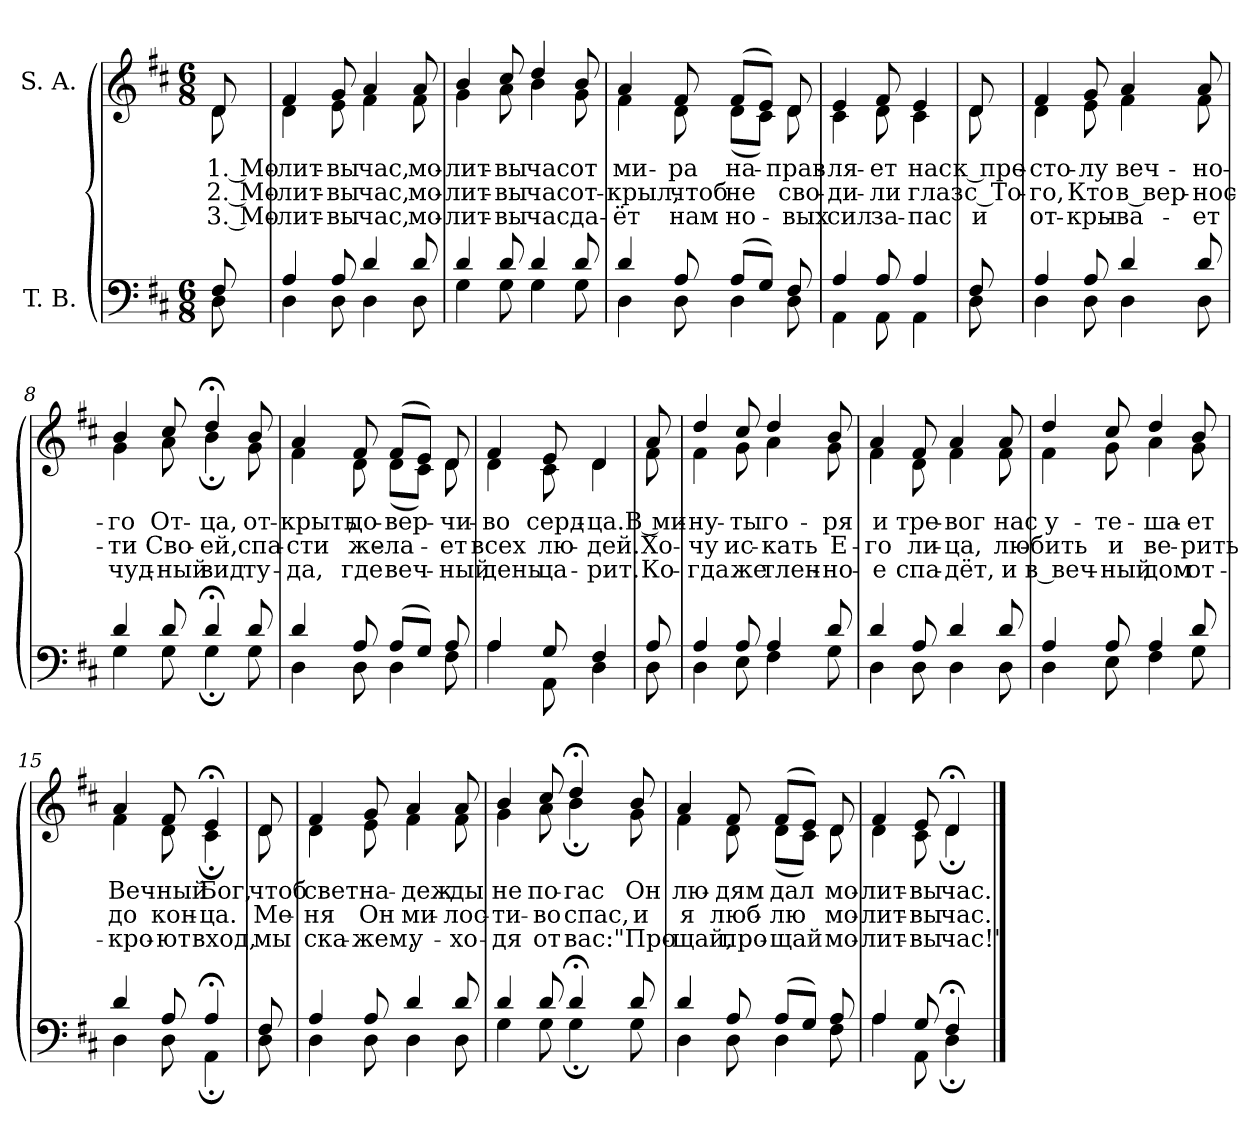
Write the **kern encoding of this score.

**kern	**kern	**text	**text	**text
*part2	*part1	*part1	*part1	*part1
*staff2	*staff1	*staff1	*staff1	*staff1
*I"T. B.	*I"S. A.	*	*	*
*clefF4	*clefG2	*	*	*
*k[f#c#]	*k[f#c#]	*	*	*
*M6/8	*M6/8	*	*	*
=1	=1	=1	=1	=1
*^	*	*	*	*
!	!	!	!LO:LY:b	!LO:LY:b	!LO:LY:b
*	*	*^	*	*	*
8F#/	8D\	8d/	8d\	1. Мо-	2. Мо-	3. Мо-
=2	=2	=2	=2	=2	=2	=2
!	!	!	!	!LO:LY:b	!LO:LY:b	!LO:LY:b
4A/	4D\	4f#/	4d\	-лит-	-лит-	-лит-
!	!	!	!	!LO:LY:b	!LO:LY:b	!LO:LY:b
8A/	8D\	8g/	8e\	-вы	-вы	-вы
!	!	!	!	!LO:LY:b	!LO:LY:b	!LO:LY:b
4d/	4D\	4a/	4f#\	час,	час,	час,
!	!	!	!	!LO:LY:b	!LO:LY:b	!LO:LY:b
8d/	8D\	8a/	8f#\	мо-	мо-	мо-
=3	=3	=3	=3	=3	=3	=3
!	!	!	!	!LO:LY:b	!LO:LY:b	!LO:LY:b
4d/	4G\	4b/	4g\	-лит-	-лит-	-лит-
!	!	!	!	!LO:LY:b	!LO:LY:b	!LO:LY:b
8d/	8G\	8cc#/	8a\	-вы	-вы	-вы
!	!	!	!	!LO:LY:b	!LO:LY:b	!LO:LY:b
4d/	4G\	4dd/	4b\	час	час	час
!	!	!	!	!LO:LY:b	!LO:LY:b	!LO:LY:b
8d/	8G\	8b/	8g\	от	от-	да-
=4	=4	=4	=4	=4	=4	=4
!	!	!	!	!LO:LY:b	!LO:LY:b	!LO:LY:b
4d/	4D\	4a/	4f#\	ми-	-крыл,	-ёт
!	!	!	!	!LO:LY:b	!LO:LY:b	!LO:LY:b
8A/	8D\	8f#/	8d\	-ра	чтоб	нам
!	!	!	!	!LO:LY:b	!LO:LY:b	!LO:LY:b
(>8A/L	4D\	(>8f#/L	(<8d\L	на-	не	но-
8G/J)	.	8e/J)	8c#\J)	.	.	.
!	!	!	!	!LO:LY:b	!LO:LY:b	!LO:LY:b
8F#/	8D\	8d/	8d\	-прав-	сво-	-вых
=5	=5	=5	=5	=5	=5	=5
!	!	!	!	!LO:LY:b	!LO:LY:b	!LO:LY:b
4A/	4AA\	4e/	4c#\	-ля-	-ди-	сил
!	!	!	!	!LO:LY:b	!LO:LY:b	!LO:LY:b
8A/	8AA\	8f#/	8d\	-ет	-ли	за-
!	!	!	!	!LO:LY:b	!LO:LY:b	!LO:LY:b
4A/	4AA\	4e/	4c#\	нас	глаз	-пас
!!LO:LB:g=z	!!
=6	=6	=6	=6	=6	=6	=6
!	!	!	!	!LO:LY:b	!LO:LY:b	!LO:LY:b
8F#/	8D\	8d/	8d\	к пре-	с То-	и
=7	=7	=7	=7	=7	=7	=7
!	!	!	!	!LO:LY:b	!LO:LY:b	!LO:LY:b
4A/	4D\	4f#/	4d\	-сто-	-го,	от-
!	!	!	!	!LO:LY:b	!LO:LY:b	!LO:LY:b
8A/	8D\	8g/	8e\	-лу	Кто	-кры-
!	!	!	!	!LO:LY:b	!LO:LY:b	!LO:LY:b
4d/	4D\	4a/	4f#\	веч-	в вер-	-ва-
!	!	!	!	!LO:LY:b	!LO:LY:b	!LO:LY:b
8d/	8D\	8a/	8f#\	-но-	-нос-	-ет
=8	=8	=8	=8	=8	=8	=8
!	!	!	!	!LO:LY:b	!LO:LY:b	!LO:LY:b
4d/	4G\	4b/	4g\	-го	-ти	чуд-
!	!	!	!	!LO:LY:b	!LO:LY:b	!LO:LY:b
8d/	8G\	8cc#/	8a\	От-	Сво-	-ный
!	!	!	!	!LO:LY:b	!LO:LY:b	!LO:LY:b
4d;</	4G;\	4dd;</	4b;\	-ца,	-ей,	вид
!	!	!	!	!LO:LY:b	!LO:LY:b	!LO:LY:b
8d/	8G\	8b/	8g\	от-	спа-	ту-
=9	=9	=9	=9	=9	=9	=9
!	!	!	!	!LO:LY:b	!LO:LY:b	!LO:LY:b
4d/	4D\	4a/	4f#\	-крыть	-сти	-да,
!	!	!	!	!LO:LY:b	!LO:LY:b	!LO:LY:b
8A/	8D\	8f#/	8d\	до-	же-	где
!	!	!	!	!LO:LY:b	!LO:LY:b	!LO:LY:b
(>8A/L	4D\	(>8f#/L	(<8d\L	-вер-	-ла-	веч-
8G/J)	.	8e/J)	8c#\J)	.	.	.
!	!	!	!	!LO:LY:b	!LO:LY:b	!LO:LY:b
8A/	8F#\	8d/	8d\	-чи-	-ет	-ный
=10	=10	=10	=10	=10	=10	=10
!	!	!	!	!LO:LY:b	!LO:LY:b	!LO:LY:b
4A/	4A\	4f#/	4d\	-во	всех	день
!	!	!	!	!LO:LY:b	!LO:LY:b	!LO:LY:b
8G/	8AA\	8e/	8c#\	серд-	лю-	ца-
!	!	!	!	!LO:LY:b	!LO:LY:b	!LO:LY:b
4F#/	4D\	4d/	4d\	-ца.	-дей.	-рит.
!!LO:LB:g=z	!!
=11	=11	=11	=11	=11	=11	=11
!	!	!	!	!LO:LY:b	!LO:LY:b	!LO:LY:b
8A/	8D\	8a/	8f#\	В ми-	Хо-	Ко-
=12	=12	=12	=12	=12	=12	=12
!	!	!	!	!LO:LY:b	!LO:LY:b	!LO:LY:b
4A/	4D\	4dd/	4f#\	-ну-	-чу	-гда
!	!	!	!	!LO:LY:b	!LO:LY:b	!LO:LY:b
8A/	8E\	8cc#/	8g\	-ты	ис-	же
!	!	!	!	!LO:LY:b	!LO:LY:b	!LO:LY:b
4A/	4F#\	4dd/	4a\	го-	-кать	тлен-
!	!	!	!	!LO:LY:b	!LO:LY:b	!LO:LY:b
8d/	8G\	8b/	8g\	-ря	Е-	-но-
=13	=13	=13	=13	=13	=13	=13
!	!	!	!	!LO:LY:b	!LO:LY:b	!LO:LY:b
4d/	4D\	4a/	4f#\	и	-го	-е
!	!	!	!	!LO:LY:b	!LO:LY:b	!LO:LY:b
8A/	8D\	8f#/	8d\	тре-	ли-	спа-
!	!	!	!	!LO:LY:b	!LO:LY:b	!LO:LY:b
4d/	4D\	4a/	4f#\	-вог	-ца,	-дёт,
!	!	!	!	!LO:LY:b	!LO:LY:b	!LO:LY:b
8d/	8D\	8a/	8f#\	нас	лю-	и
=14	=14	=14	=14	=14	=14	=14
!	!	!	!	!LO:LY:b	!LO:LY:b	!LO:LY:b
4A/	4D\	4dd/	4f#\	у-	-бить	в веч-
!	!	!	!	!LO:LY:b	!LO:LY:b	!LO:LY:b
8A/	8E\	8cc#/	8g\	-те-	и	-ный
!	!	!	!	!LO:LY:b	!LO:LY:b	!LO:LY:b
4A/	4F#\	4dd/	4a\	-ша-	ве-	дом
!	!	!	!	!LO:LY:b	!LO:LY:b	!LO:LY:b
8d/	8G\	8b/	8g\	-ет	-рить	от-
=15	=15	=15	=15	=15	=15	=15
!	!	!	!	!LO:LY:b	!LO:LY:b	!LO:LY:b
4d/	4D\	4a/	4f#\	Веч-	до	-кро-
!	!	!	!	!LO:LY:b	!LO:LY:b	!LO:LY:b
8A/	8D\	8f#/	8d\	-ный	кон-	-ют
!	!	!	!	!LO:LY:b	!LO:LY:b	!LO:LY:b
4A;</	4AA;\	4e;</	4c#;\	Бог,	-ца.	вход,
!!LO:LB:g=z	!!
=16	=16	=16	=16	=16	=16	=16
!	!	!	!	!LO:LY:b	!LO:LY:b	!LO:LY:b
8F#/	8D\	8d/	8d\	чтоб	Ме-	мы
=17	=17	=17	=17	=17	=17	=17
!	!	!	!	!LO:LY:b	!LO:LY:b	!LO:LY:b
4A/	4D\	4f#/	4d\	свет	-ня	ска-
!	!	!	!	!LO:LY:b	!LO:LY:b	!LO:LY:b
8A/	8D\	8g/	8e\	на-	Он	-жем,
!	!	!	!	!LO:LY:b	!LO:LY:b	!LO:LY:b
4d/	4D\	4a/	4f#\	-деж-	ми-	у-
!	!	!	!	!LO:LY:b	!LO:LY:b	!LO:LY:b
8d/	8D\	8a/	8f#\	-ды	-лос-	-хо-
=18	=18	=18	=18	=18	=18	=18
!	!	!	!	!LO:LY:b	!LO:LY:b	!LO:LY:b
4d/	4G\	4b/	4g\	не	-ти-	-дя
!	!	!	!	!LO:LY:b	!LO:LY:b	!LO:LY:b
8d/	8G\	8cc#/	8a\	по-	-во	от
!	!	!	!	!LO:LY:b	!LO:LY:b	!LO:LY:b
4d;</	4G;\	4dd;</	4b;\	-гас	спас,	вас:
!	!	!	!	!LO:LY:b	!LO:LY:b	!LO:LY:b
8d/	8G\	8b/	8g\	Он	и	"Про-
=19	=19	=19	=19	=19	=19	=19
!	!	!	!	!LO:LY:b	!LO:LY:b	!LO:LY:b
4d/	4D\	4a/	4f#\	лю-	я	-щай,
!	!	!	!	!LO:LY:b	!LO:LY:b	!LO:LY:b
8A/	8D\	8f#/	8d\	-дям	люб-	про-
!	!	!	!	!LO:LY:b	!LO:LY:b	!LO:LY:b
(>8A/L	4D\	(>8f#/L	(<8d\L	дал	-лю	-щай
8G/J)	.	8e/J)	8c#\J)	.	.	.
!	!	!	!	!LO:LY:b	!LO:LY:b	!LO:LY:b
8A/	8F#\	8d/	8d\	мо-	мо-	мо-
=20	=20	=20	=20	=20	=20	=20
!	!	!	!	!LO:LY:b	!LO:LY:b	!LO:LY:b
4A/	4A\	4f#/	4d\	-лит-	-лит-	-лит-
!	!	!	!	!LO:LY:b	!LO:LY:b	!LO:LY:b
8G/	8AA\	8e/	8c#\	-вы	-вы	-вы
!	!	!	!	!LO:LY:b	!LO:LY:b	!LO:LY:b
4F#;</	4D;\	4d;</	4d;\	час.	час.	час!"
*v	*v	*	*	*	*	*
*	*v	*v	*	*	*
==	==	==	==	==
*-	*-	*-	*-	*-
